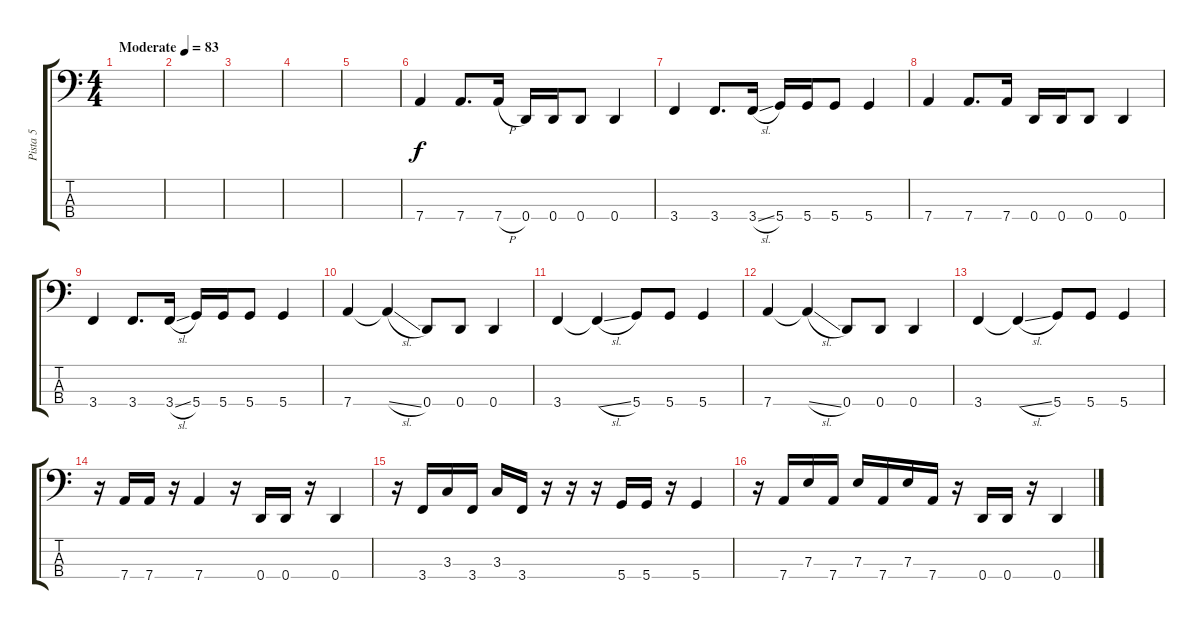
\track ("Pista 5" "Pista 5") {instrument electricbassfinger}
\staff {score tabs}
\tuning (G2 D2 A1 D1) {hide}
\ts (4 4)
\tempo (83 "Moderate")
\clef f4
\ks c
|
|
|
|
|
7.4.4 7.4.8{d} 7.4{h}.16 0.4.16 0.4.16 0.4.8 0.4.4 |
3.4.4 3.4.8{d} 3.4{sl}.16 5.4.16 5.4.16 5.4.8 5.4.4 |
7.4.4 7.4.8{d} 7.4.16 0.4.16 0.4.16 0.4.8 0.4.4 |
3.4.4 3.4.8{d} 3.4{sl}.16 5.4.16 5.4.16 5.4.8 5.4.4 |
7.4.4 7.4{sl t}.4 0.4.8 0.4.8 0.4.4 |
3.4.4 3.4{sl t}.4 5.4.8 5.4.8 5.4.4 |
7.4.4 7.4{sl t}.4 0.4.8 0.4.8 0.4.4 |
3.4.4 3.4{sl t}.4 5.4.8 5.4.8 5.4.4 |
r.16 7.4.16 7.4.16 r.16 7.4.4 r.16 0.4.16 0.4.16 r.16 0.4.4 |
r.16 3.4.16 3.3.16 3.4.16 3.3.16 3.4.16 r.16 r.16 r.16 5.4.16 5.4.16 r.16 5.4.4 |
r.16 7.4.16 7.3.16 7.4.16 7.3.16 7.4.16 7.3.16 7.4.16 r.16 0.4.16 0.4.16 r.16 0.4.4
